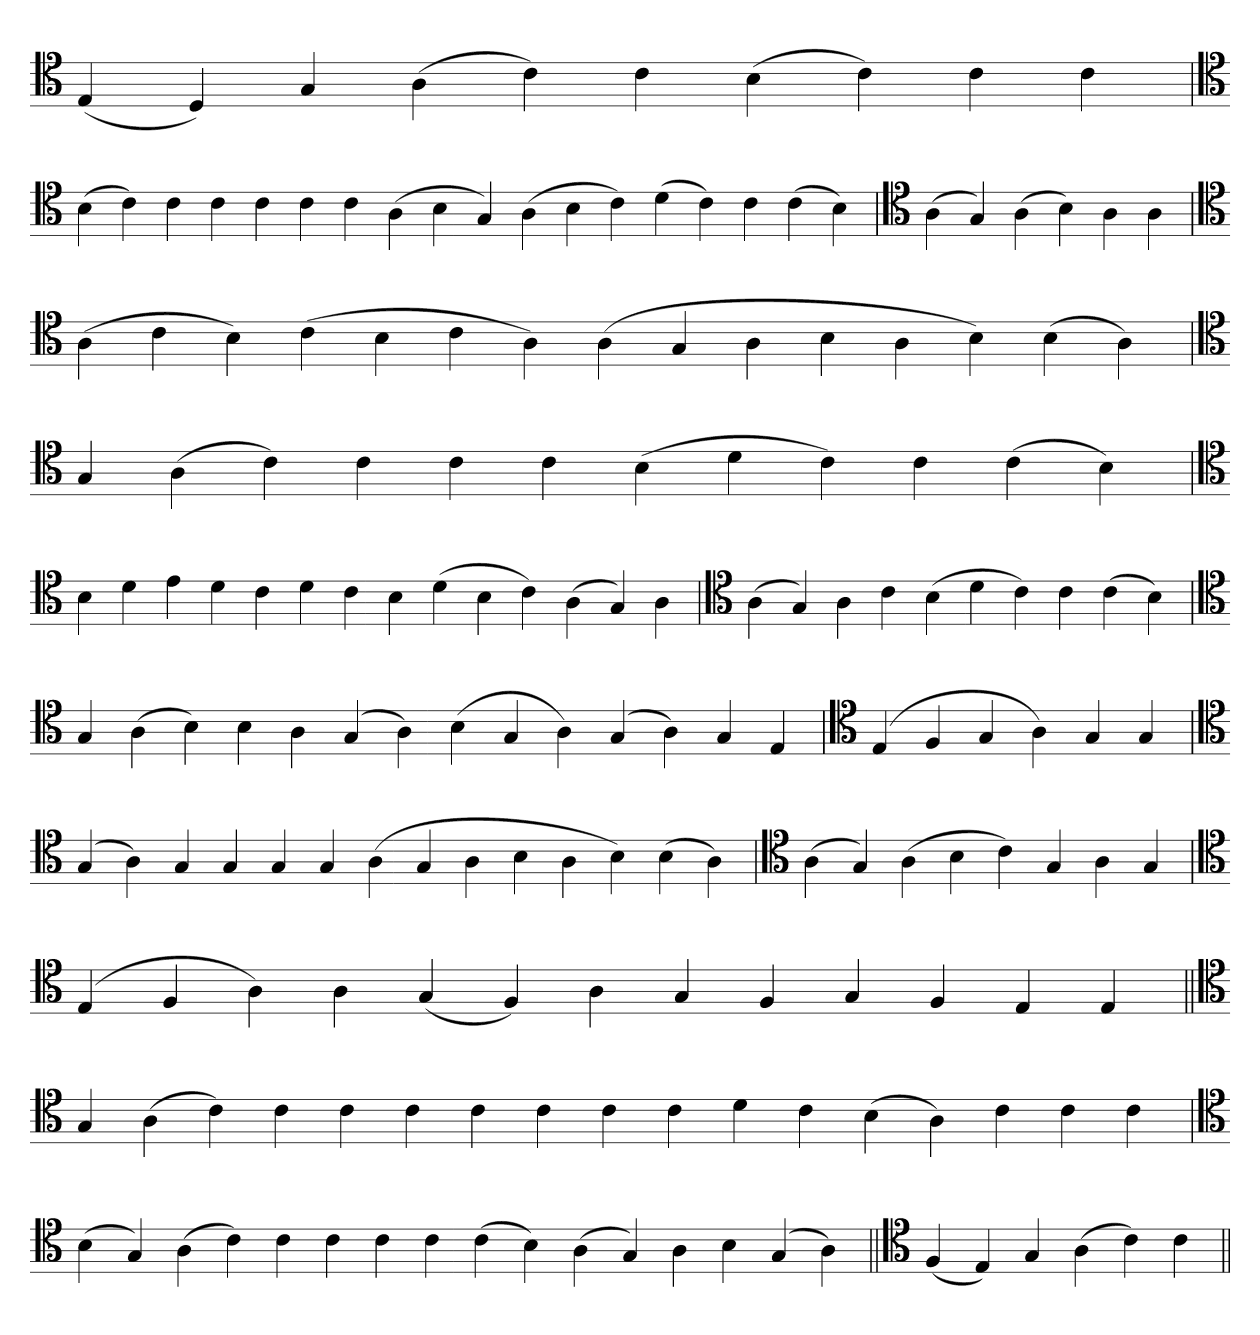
**kern
*part1
*staff1
*clefC4
=
(4E
4D)
4G
(4A
4c)
4c
(4B
4c)
4c
4c
=`
*clefC4
(4B
4c)
4c
4c
4c
4c
4c
(4A
4B
4G)
(4A
4B
4c)
(4d
4c)
4c
(4c
4B)
='
*clefC4
(4A
4G)
(4A
4B)
4A
4A
=`
*clefC4
(4A
4c
4B)
(4c
4B
4c
4A)
(4A
4G
4A
4B
4A
4B)
(4B
4A)
=`
*clefC4
4G
(4A
4c)
4c
4c
4c
(4B
4d
4c)
4c
(4c
4B)
=
*clefC4
4B
4d
4e
4d
4c
4d
4c
4B
(4d
4B
4c)
(4A
4G)
4A
=`
*clefC4
(4A
4G)
4A
4c
(4B
4d
4c)
4c
(4c
4B)
='
*clefC4
4G
(4A
4B)
4B
4A
(4G
4A)
(4B
4G
4A)
(4G
4A)
4G
4E
=
*clefC4
(4E
4F
4G
4A)
4G
4G
=`
*clefC4
(4G
4A)
4G
4G
4G
4G
(4A
4G
4A
4B
4A
4B)
(4B
4A)
='
*clefC4
(4A
4G)
(4A
4B
4c)
4G
4A
4G
=`
*clefC4
(4E
4F
4A)
4A
(4G
4F)
4A
4G
4F
4G
4F
4E
4E
=||
*clefC4
4G
(4A
4c)
4c
4c
4c
4c
4c
4c
4c
4d
4c
(4B
4A)
4c
4c
4c
=
*clefC4
(4B
4G)
(4A
4c)
4c
4c
4c
4c
(4c
4B)
(4A
4G)
4A
4B
(4G
4A)
=||
*clefC4
(4F
4E)
4G
(4A
4c)
4c
=||
*-
